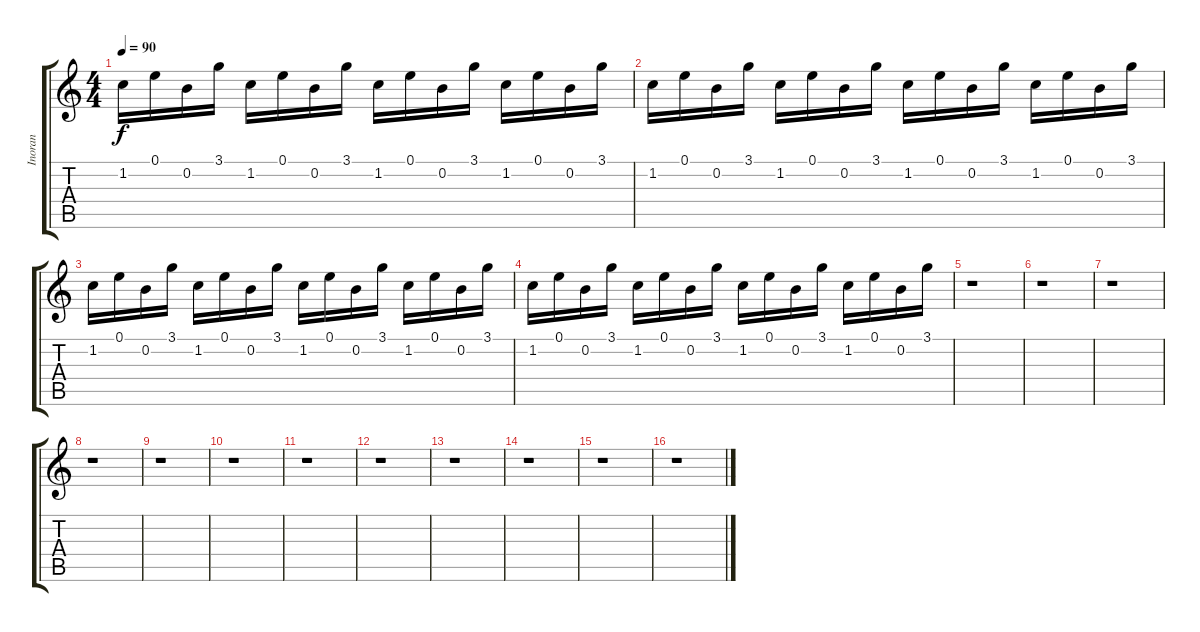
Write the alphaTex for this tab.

\track ("Inoran" "Inoran") {instrument electricguitarjazz}
\staff {score tabs}
\tuning (E4 B3 G3 D3 A2 E2) {hide}
\ts (4 4)
\tempo 90
\clef g2
\ks c
1.2.16{dy f} 0.1.16 0.2.16 3.1.16 1.2.16 0.1.16 0.2.16 3.1.16 1.2.16 0.1.16 0.2.16 3.1.16 1.2.16 0.1.16 0.2.16 3.1.16 |
1.2.16 0.1.16 0.2.16 3.1.16 1.2.16 0.1.16 0.2.16 3.1.16 1.2.16 0.1.16 0.2.16 3.1.16 1.2.16 0.1.16 0.2.16 3.1.16 |
1.2.16 0.1.16 0.2.16 3.1.16 1.2.16 0.1.16 0.2.16 3.1.16 1.2.16 0.1.16 0.2.16 3.1.16 1.2.16 0.1.16 0.2.16 3.1.16 |
1.2.16 0.1.16 0.2.16 3.1.16 1.2.16 0.1.16 0.2.16 3.1.16 1.2.16 0.1.16 0.2.16 3.1.16 1.2.16 0.1.16 0.2.16 3.1.16 |
r.1 |
r.1 |
r.1 |
r.1 |
r.1 |
r.1 |
r.1 |
r.1 |
r.1 |
r.1 |
r.1 |
r.1
